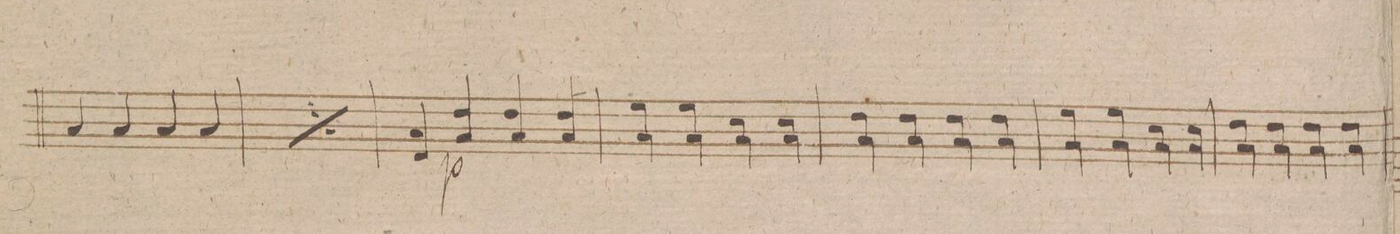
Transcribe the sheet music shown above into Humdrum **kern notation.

**kern	**dynam
*I"Viola.	*
*clefC3	*
*k[f#c#g#d#]	*
*met(c)	*
*M4/4	*
4B/	.
4B/	.
4B/	.
4B/	.
=282	=282
*rep	*
4B/	.
4B/	.
4B/	.
4B/	.
*Xrep	*
=283	=283
4B/ 4E/	.
4e/ 4B/	p
4e/ 4B/	.
4e/ 4B/	.
=284	=284
4f#\ 4B\	.
4f#\ 4B\	.
4d#\ 4B\	.
4d#\ 4B\	.
=285	=285
4e\ 4B\	.
4e\ 4B\	.
4e\ 4B\	.
4e\ 4B\	.
=286	=286
4f#\ 4B\	.
4f#\ 4B\	.
4d#\ 4B\	.
4d#\ 4B\	.
=287	=287
4e\ 4B\	.
4e\ 4B\	.
4e\ 4B\	.
4e\ 4B\	.
=288	=288
*-	*-
